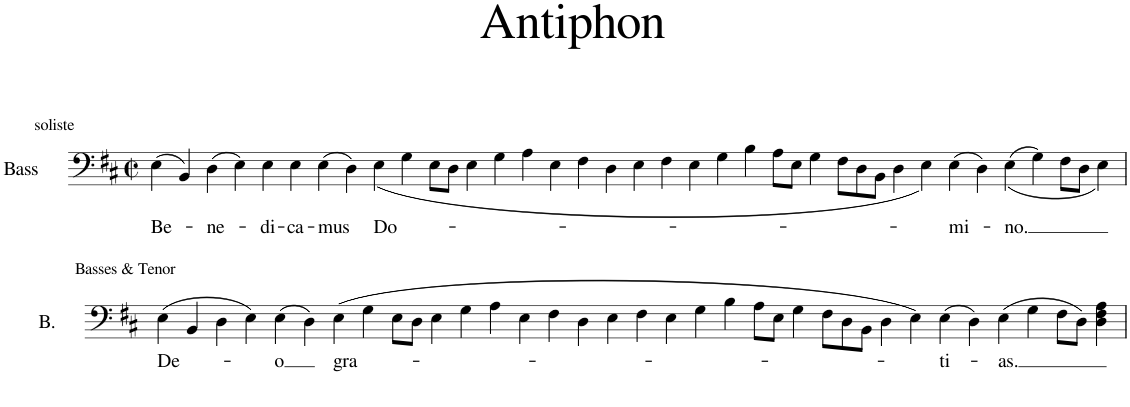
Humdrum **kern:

**kern	**text
*part1	*part1
*staff1	*staff1
*I"Bass	*
*I'B.	*
*clefF4	*
*k[f#c#]	*
*M2/2	*
*met(c|)	*
=1	=1
!LO:TX:a:t=soliste	!
!	!LO:LY:b
(4E\	Be-
4BB/)	.
!	!LO:LY:b
(4D\	-ne-
4E\)	.
!	!LO:LY:b
4E\	-di-
!	!LO:LY:b
4E\	-ca-
!	!LO:LY:b
(4E\	-mus
4D\)	.
!	!LO:LY:b
(<4E\	Do-
4G\	.
8E\L	.
8D\J	.
4E\	.
4G\	.
4A\	.
4E\	.
4F#\	.
4D\	.
4E\	.
4F#\	.
4E\	.
4G\	.
4B\	.
8A\L	.
8E\J	.
4G\	.
8F#\L	.
8D\	.
8BB\J	.
4D\	.
4E\)	.
!	!LO:LY:b
(4E\	-mi-
4D\)	.
!	!LO:LY:b
((<4E\	-no.
4G\)	.
8F#\L	.
8D\J	.
4E\)	.
!!LO:LB:g=z
=2	=2
!LO:TX:a:t=Basses & Tenor	!
!	!LO:LY:b
(>4E\	De-
4BB/	.
4D\	.
4E\)	.
!	!LO:LY:b
(4E\	-o
4D\)	.
!	!LO:LY:b
(4E\	gra-
4G\	.
8E\L	.
8D\J	.
4E\	.
4G\	.
4A\	.
4E\	.
4F#\	.
4D\	.
4E\	.
4F#\	.
4E\	.
4G\	.
4B\	.
8A\L	.
8E\J	.
4G\	.
8F#\L	.
8D\	.
8BB\J	.
4D\	.
4E\)	.
!	!LO:LY:b
(4E\	-ti-
4D\)	.
!	!LO:LY:b
(4E\	-as.
4G\	.
8F#\L	.
8D\J)	.
4D\ 4F#\ 4A\	.
=	=
*-	*-
